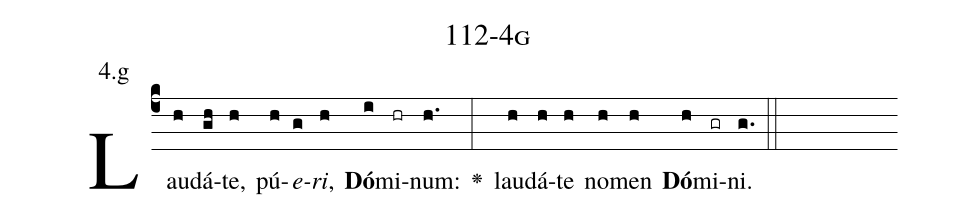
name: 112-4g;
annotation: 4.g;
%%
(c4)Lau(h)dá(gh)te,(h) pú(h)<i>e</i>(g)<i>ri</i>,(h) <b>Dó</b>(i)mi(hr)num:(h.) <v>\greheightstar</v>(:) lau(h)dá(h)te(h) no(h)men(h) <b>Dó</b>(h)mi(gr)ni.(g.) (::)


%E(h) u(h) o(h) u(h) a(h) e.(g.) (::)
